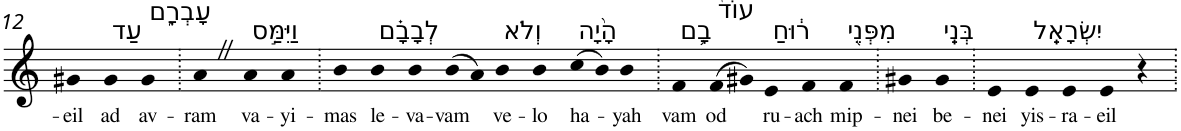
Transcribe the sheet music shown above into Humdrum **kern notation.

**kern	**text
*part1	*part1
*staff1	*staff1
*I"Piano	*
*I'Pno	*
!!LO:PB:g=z
*clefG2	*
*k[]	*
=12	=12
!	!LO:LY:b
4g#X	-eil
!LO:TX:a:t=עַד	!
!	!LO:LY:b
4g#	ad
!LO:TX:a:t=עָבְרָ֑ם	!
!	!LO:LY:b
4g#	av-
=13.	=13.
!	!LO:LY:b
4aZ	-ram
!LO:TX:a:t=וַיִּמַּ֣ס	!
!	!LO:LY:b
4a	va-
!	!LO:LY:b
4a	-yi-
=14.	=14.
!	!LO:LY:b
4b	-mas
!LO:TX:a:t=לְבָבָ֗ם	!
!	!LO:LY:b
4b	le-
!	!LO:LY:b
4b	-va-
!	!LO:LY:b
(>8b	-vam
8a)	.
!LO:TX:a:t=וְלֹא	!
!	!LO:LY:b
4b	ve-
!	!LO:LY:b
4b	-lo
!LO:TX:a:t=הָ֨יָה	!
!	!LO:LY:b
(>8cc	ha-
8b)	.
!	!LO:LY:b
4b	-yah
=15.	=15.
!LO:TX:a:t=בָ֥ם	!
!	!LO:LY:b
4f	vam
!LO:TX:a:t=עוֹד֙	!
!	!LO:LY:b
(>8f	od
8g#X)	.
!LO:TX:a:t=ר֔וּחַ	!
!	!LO:LY:b
4e	ru-
!	!LO:LY:b
4f	-ach
!LO:TX:a:t=מִפְּנֵ֖י	!
!	!LO:LY:b
4f	mip-
=16.	=16.
!	!LO:LY:b
4g#X	-nei
!LO:TX:a:t=בְּנֵֽי	!
!	!LO:LY:b
4g#	be-
=17.	=17.
!	!LO:LY:b
4e	-nei
!LO:TX:a:t=יִשְׂרָאֵֽל	!
!	!LO:LY:b
4e	yis-
!	!LO:LY:b
4e	-ra-
!	!LO:LY:b
4e	-eil
4r	.
=.	=.
*-	*-
